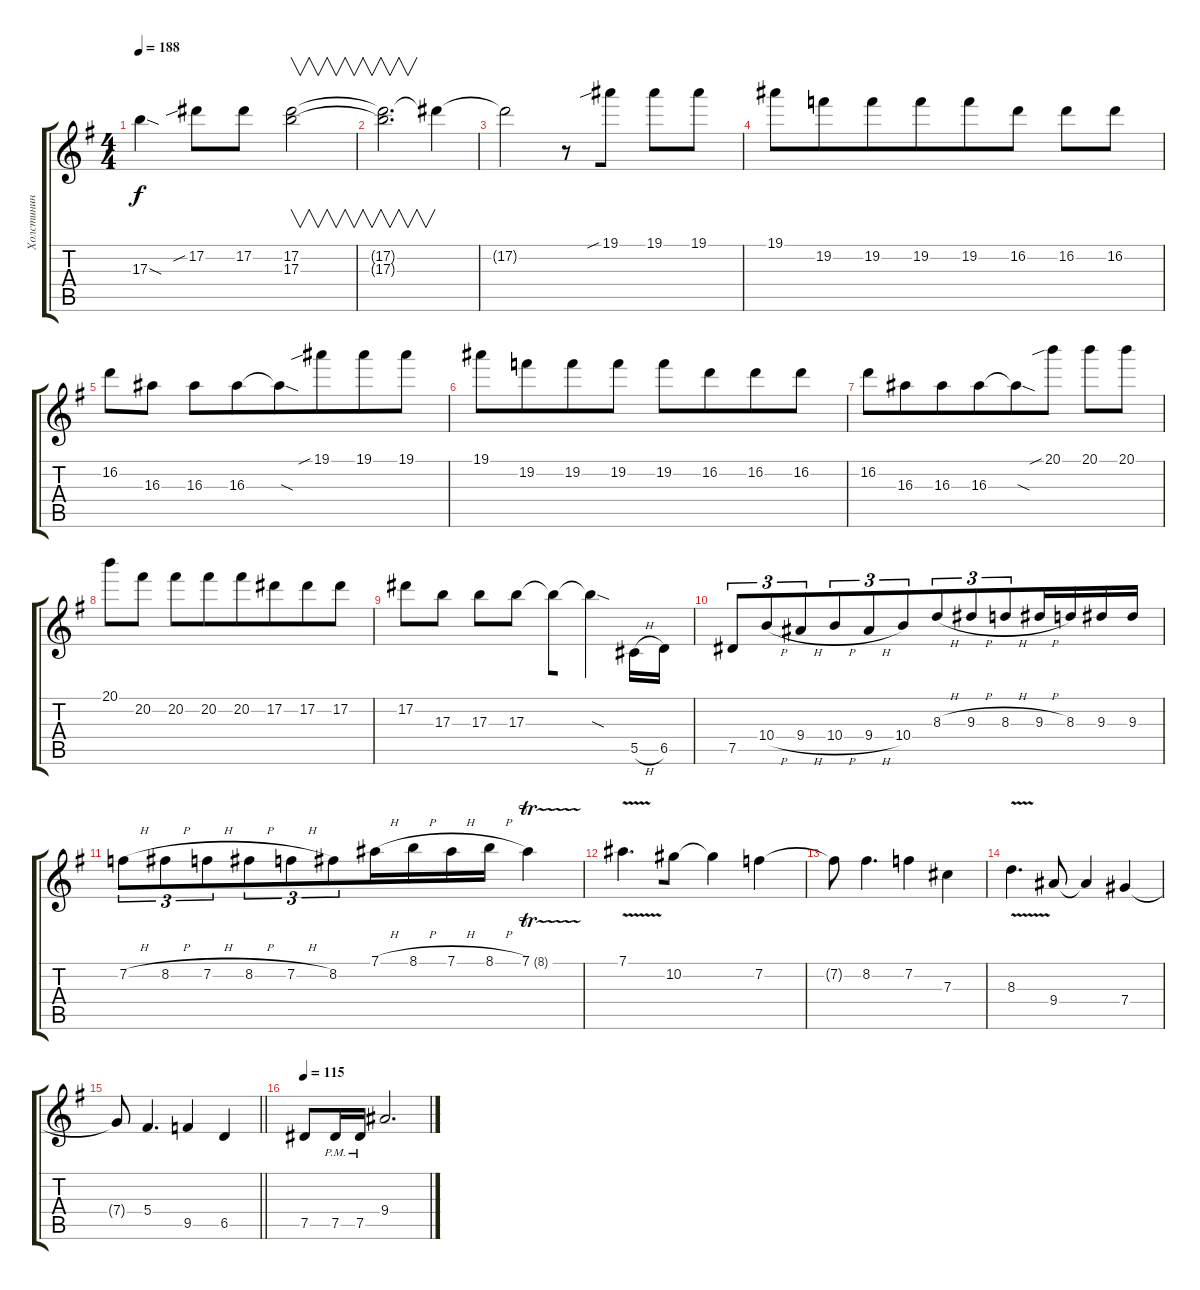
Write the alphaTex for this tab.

\track ("Холстинин" "Холстинин") {instrument distortionguitar}
\staff {score tabs}
\tuning (Eb4 Bb3 Gb3 Db3 Ab2 Eb2) {hide}
\ts (4 4)
\tempo 188
\clef g2
\ks g
17.3{sod t}.4{dy f beam merge} 17.2{sib}.8 17.2.8 (17.2 17.3).2{v} |
(17.2{t} 17.3{t}).2{v d beam merge} 17.2{t}.4 |
17.2{t}.2{beam merge} r.8{beam merge} 19.1{sib}.8 19.1.8{beam merge} 19.1.8 |
19.1.8{beam merge} 19.2.8{beam merge} 19.2.8{beam merge} 19.2.8{beam merge} 19.2.8 16.2.8 16.2.8{beam merge} 16.2.8 |
16.2.8 16.3.8 16.3.8{beam merge} 16.3.8{beam merge} 16.3{sod t}.8{beam merge} 19.1{sib}.8{beam merge} 19.1.8{beam merge} 19.1.8 |
19.1.8 19.2.8{beam merge} 19.2.8{beam merge} 19.2.8 19.2.8{beam merge} 16.2.8{beam merge} 16.2.8{beam merge} 16.2.8 |
16.2.8{beam merge} 16.3.8{beam merge} 16.3.8{beam merge} 16.3.8{beam merge} 16.3{sod t}.8{beam merge} 20.1{sib}.8 20.1.8 20.1.8 |
20.1.8{beam merge} 20.2.8 20.2.8{beam merge} 20.2.8{beam merge} 20.2.8{beam merge} 17.2.8{beam merge} 17.2.8{beam merge} 17.2.8 |
17.2.8{beam merge} 17.3.8 17.3.8 17.3.8 17.3{t}.8{beam merge} 17.3{sod t}.4{beam merge} 5.5{h}.16{beam merge} 6.5.16 |
7.5.8{tu (3 2) beam merge} 10.4{h}.8{tu (3 2) beam merge} 9.4{h}.8{tu (3 2) beam merge} 10.4{h}.8{tu (3 2) beam merge} 9.4{h}.8{tu (3 2) beam merge} 10.4.8{tu (3 2) beam merge} 8.3{h}.8{tu (3 2) beam merge} 9.3{h}.8{tu (3 2) beam merge} 8.3{h}.8{tu (3 2) beam merge} 9.3{h}.16{beam merge} 8.3.16{beam merge} 9.3.16{beam merge} 9.3.16 |
7.2{h}.8{tu (3 2) beam merge} 8.2{h}.8{tu (3 2) beam merge} 7.2{h}.8{tu (3 2) beam merge} 8.2{h}.8{tu (3 2) beam merge} 7.2{h}.8{tu (3 2) beam merge} 8.2.8{tu (3 2) beam merge} 7.1{h}.16{beam merge} 8.1{h}.16{beam merge} 7.1{h}.16{beam merge} 8.1{h}.16{beam merge} 7.1{tr (8 32)}.4 |
7.1{v}.4{d beam merge} 10.2.8 10.2{t}.4{beam merge} 7.2.4 |
7.2{t}.8 8.2.4{d} 7.2.4 7.3.4 |
8.3{v}.4{d} 9.4.8 9.4{t}.4 7.4.4 |
\barLineRight lightlight
7.4{t}.8 5.4.4{d} 9.5.4 6.5.4 |
\tempo 115
7.5.8 7.5{pm}.16 7.5{pm}.16 9.4.2{d}
